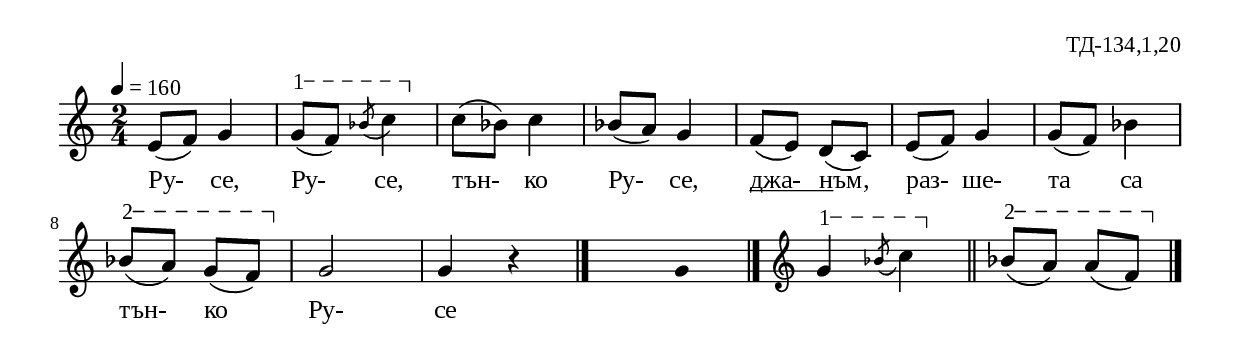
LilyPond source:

%{
TD_134_1_20
%}

\include "td-preamble.ly"

\score {
\relative c' {
 \tempo 4 = 160
 \time 2/4
e8([ f]) g4 | 
\varA
g8\startTextSpan([ f]) \acciaccatura bes8 c4\stopTextSpan | 
c8[( bes]) c4 | bes8[( a]) g4 |
f8([ e]) d([ c]) | e[( f)] g4 | g8([ f)] bes4 | 
\varB
bes8\startTextSpan([ a]) g([ f\stopTextSpan]) | 
g2 | g4 r4
 \bar "|." 
 s4 \fixB g4 \fixC
\bar "|."
\endm
\varA
g4\startTextSpan \acciaccatura bes8 c4\stopTextSpan \bar "||"
\varB
bes8\startTextSpan([ a]) a([ f\stopTextSpan])
\bar "|."
}
\addlyrics { Ру- се, Ру- се, тън- ко Ру- се, 
джа- \startTextSpan нъм, \stopTextSpan раз- ше- та са тън- ко Ру- се }
%
\layout {
  indent = #0
  line-width = 190\mm
  ragged-right=##f
\context {
      \Lyrics
      \consists "Text_spanner_engraver"
      \override TextSpanner #'direction = #DOWN
      \override TextSpanner #'style = #'line    
      \override TextSpanner #'outside-staff-priority = ##f
      \override TextSpanner #'padding = #0.2 % sets the distance of the line from the lyrics
      \override TextSpanner #'bound-details =
      #`((left . ((Y . 0)
                  (padding . 0)
                  (attach-dir . ,LEFT)))
         (left-broken . ((end-on-note . #t)))
         (right . ((Y . 0)
                   (padding . 0)
                   (attach-dir . ,RIGHT))))
    }
  
}
%
\midi { 
	\context {
		\Score
		tempoWholesPerMinute = #(ly:make-moment 160 4)
		}
	}
}
%
\header{
  opus = "ТД-134,1,20"
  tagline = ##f
}


